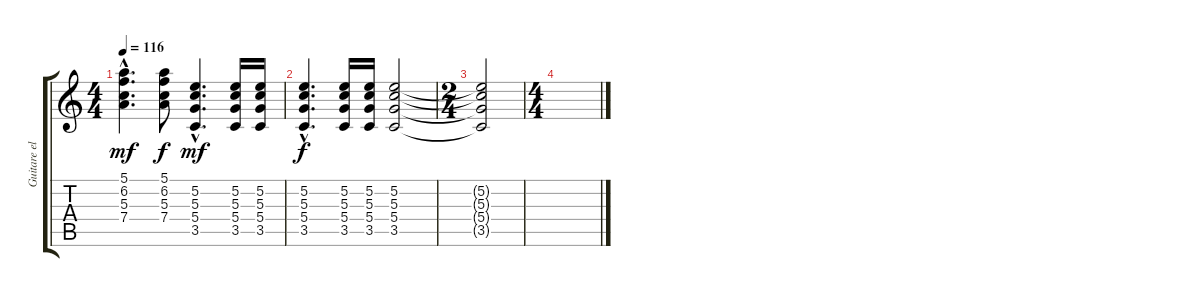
\track ("Guitare elec" "Guitare el") {instrument electricguitarclean}
\staff {score tabs}
\tuning (E4 B3 G3 D3 A2 E2) {hide}
\ts (4 4)
\tempo 116
\clef g2
\ks c
(5.1{hac} 6.2{hac} 5.3{hac} 7.4{hac}).4{d dy mf} (5.1 6.2 5.3 7.4).8{dy f} (5.2{hac} 5.3{hac} 5.4{hac} 3.5{hac}).4{d dy mf} (5.2 5.3 5.4 3.5).16 (5.2 5.3 5.4 3.5).16 |
(5.2{hac} 5.3{hac} 5.4{hac} 3.5{hac}).4{d dy f} (5.2 5.3 5.4 3.5).16 (5.2 5.3 5.4 3.5).16 (5.2 5.3 5.4 3.5).2 |
\ts (2 4)
(5.2{t} 5.3{t} 5.4{t} 3.5{t}).2 |
\ts (4 4)
